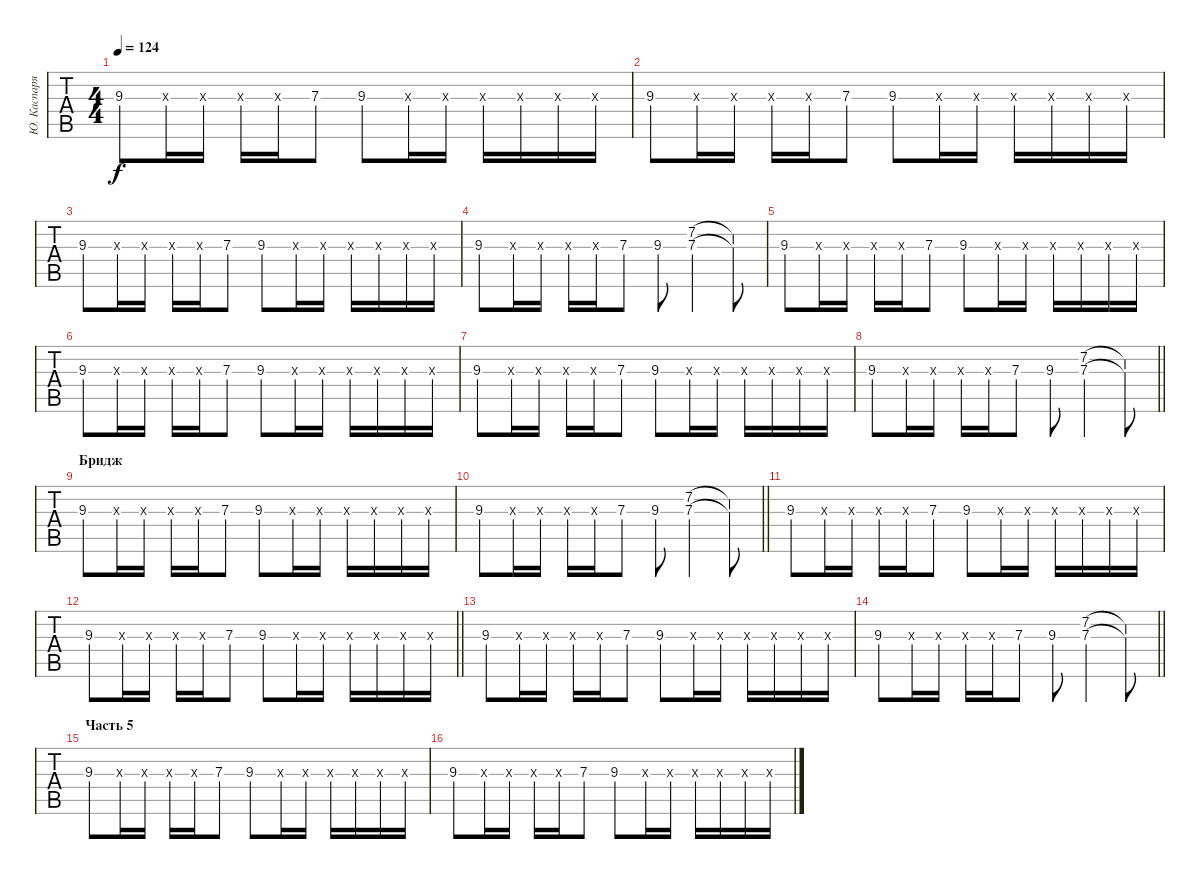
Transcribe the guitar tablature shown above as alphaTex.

\track ("Ю. Каспарян (1-е соло)" "Ю. Каспаря") {instrument electricguitarclean}
\staff {tabs}
\tuning (E4 B3 G3 D3 A2 E2) {hide}
\ts (4 4)
\tempo 124
\clef g2
\ks c
9.3.8{dy f} 9.3{x}.16 9.3{x}.16 9.3{x}.16 9.3{x}.16 7.3.8 9.3.8 9.3{x}.16 9.3{x}.16 9.3{x}.16 9.3{x}.16 9.3{x}.16 9.3{x}.16 |
9.3.8 9.3{x}.16 9.3{x}.16 9.3{x}.16 9.3{x}.16 7.3.8 9.3.8 9.3{x}.16 9.3{x}.16 9.3{x}.16 9.3{x}.16 9.3{x}.16 9.3{x}.16 |
9.3.8 9.3{x}.16 9.3{x}.16 9.3{x}.16 9.3{x}.16 7.3.8 9.3.8 9.3{x}.16 9.3{x}.16 9.3{x}.16 9.3{x}.16 9.3{x}.16 9.3{x}.16 |
9.3.8 9.3{x}.16 9.3{x}.16 9.3{x}.16 9.3{x}.16 7.3.8 9.3.8 (7.2 7.3).4 (7.2{t} 7.3{t}).8 |
9.3.8 9.3{x}.16 9.3{x}.16 9.3{x}.16 9.3{x}.16 7.3.8 9.3.8 9.3{x}.16 9.3{x}.16 9.3{x}.16 9.3{x}.16 9.3{x}.16 9.3{x}.16 |
9.3.8 9.3{x}.16 9.3{x}.16 9.3{x}.16 9.3{x}.16 7.3.8 9.3.8 9.3{x}.16 9.3{x}.16 9.3{x}.16 9.3{x}.16 9.3{x}.16 9.3{x}.16 |
9.3.8 9.3{x}.16 9.3{x}.16 9.3{x}.16 9.3{x}.16 7.3.8 9.3.8 9.3{x}.16 9.3{x}.16 9.3{x}.16 9.3{x}.16 9.3{x}.16 9.3{x}.16 |
\barLineRight lightlight
9.3.8 9.3{x}.16 9.3{x}.16 9.3{x}.16 9.3{x}.16 7.3.8 9.3.8 (7.2 7.3).4 (7.2{t} 7.3{t}).8 |
\section ("" "Бридж")
9.3.8 9.3{x}.16 9.3{x}.16 9.3{x}.16 9.3{x}.16 7.3.8 9.3.8 9.3{x}.16 9.3{x}.16 9.3{x}.16 9.3{x}.16 9.3{x}.16 9.3{x}.16 |
\barLineRight lightlight
9.3.8 9.3{x}.16 9.3{x}.16 9.3{x}.16 9.3{x}.16 7.3.8 9.3.8 (7.2 7.3).4 (7.2{t} 7.3{t}).8 |
9.3.8 9.3{x}.16 9.3{x}.16 9.3{x}.16 9.3{x}.16 7.3.8 9.3.8 9.3{x}.16 9.3{x}.16 9.3{x}.16 9.3{x}.16 9.3{x}.16 9.3{x}.16 |
\barLineRight lightlight
9.3.8 9.3{x}.16 9.3{x}.16 9.3{x}.16 9.3{x}.16 7.3.8 9.3.8 9.3{x}.16 9.3{x}.16 9.3{x}.16 9.3{x}.16 9.3{x}.16 9.3{x}.16 |
9.3.8 9.3{x}.16 9.3{x}.16 9.3{x}.16 9.3{x}.16 7.3.8 9.3.8 9.3{x}.16 9.3{x}.16 9.3{x}.16 9.3{x}.16 9.3{x}.16 9.3{x}.16 |
\barLineRight lightlight
9.3.8 9.3{x}.16 9.3{x}.16 9.3{x}.16 9.3{x}.16 7.3.8 9.3.8 (7.2 7.3).4 (7.2{t} 7.3{t}).8 |
\section ("" "Часть 5")
9.3.8 9.3{x}.16 9.3{x}.16 9.3{x}.16 9.3{x}.16 7.3.8 9.3.8 9.3{x}.16 9.3{x}.16 9.3{x}.16 9.3{x}.16 9.3{x}.16 9.3{x}.16 |
9.3.8 9.3{x}.16 9.3{x}.16 9.3{x}.16 9.3{x}.16 7.3.8 9.3.8 9.3{x}.16 9.3{x}.16 9.3{x}.16 9.3{x}.16 9.3{x}.16 9.3{x}.16
